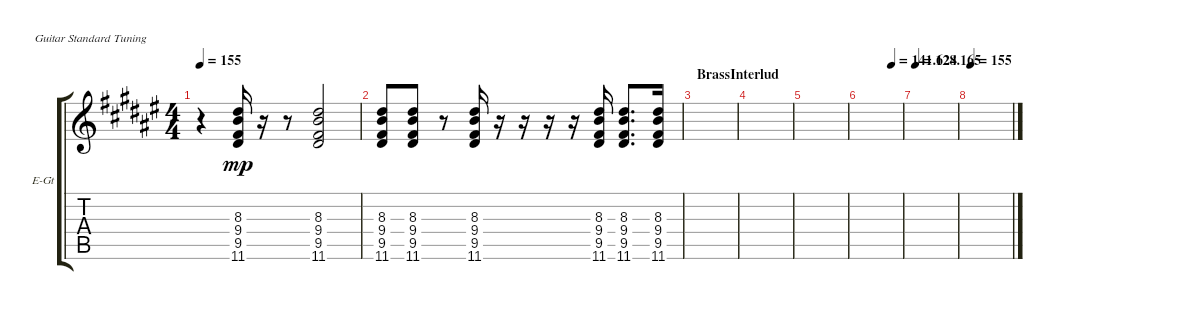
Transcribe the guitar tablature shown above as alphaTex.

\bracketExtendMode groupsimilarinstruments
\firstSystemTrackNameOrientation horizontal
\otherSystemsTrackNameOrientation horizontal
\track ("LGuitar" "E-Gt") {instrument electricguitarclean}
\staff {score tabs}
\tuning (E4 B3 G3 D3 A2 E2)
\ts (4 4)
\tempo 155
\clef g2
\ks f#
r.4{dy mf} (11.6 9.5 9.4 8.3).16{dy mp} r.16 r.8 (11.6 9.5 9.4 8.3).2 |
(11.6 9.5 9.4 8.3).8 (11.6 9.5 9.4 8.3).8 r.8 (11.6 9.5 9.4 8.3).16 r.16 r.16 r.16 r.16 (11.6 9.5 9.4 8.3).16 (11.6 9.5 9.4 8.3).8{d} (11.6 9.5 9.4 8.3).16 |
\section ("" "BrassInterlud")
|
|
|
\tempo (141.624 0.75)
|
\tempo
128.165 |
\tempo (155 0.00625)
